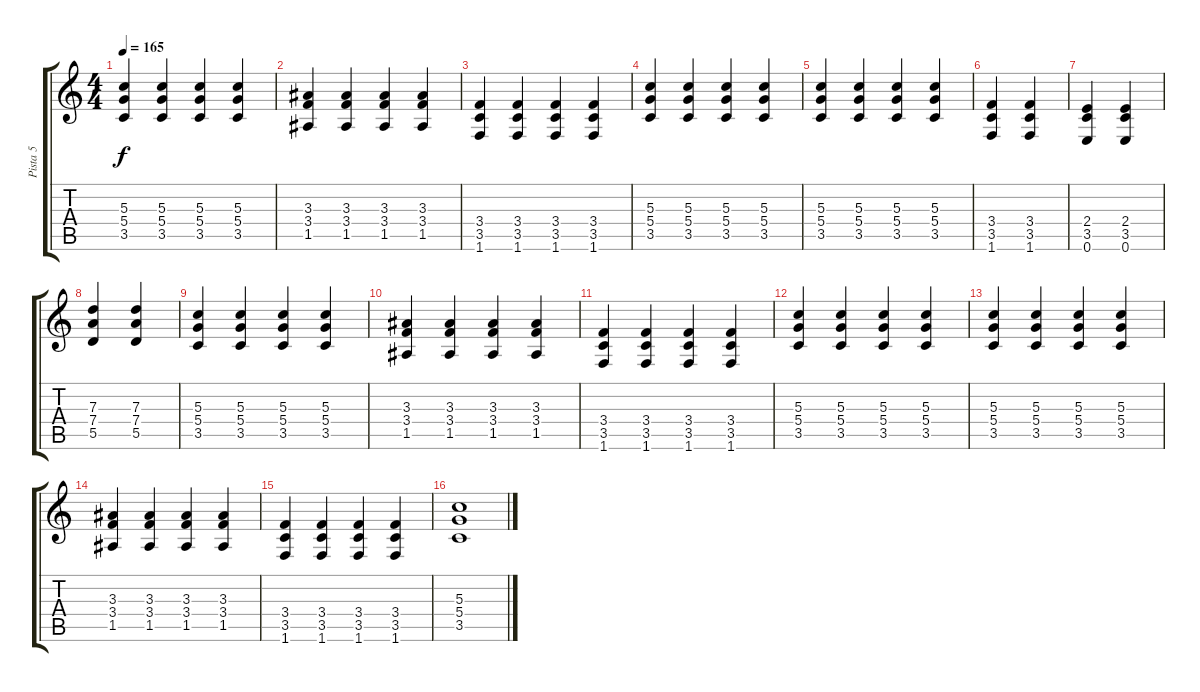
\track ("Pista 5" "Pista 5") {instrument overdrivenguitar}
\staff {score tabs}
\tuning (E4 B3 G3 D3 A2 E2) {hide}
\ts (4 4)
\tempo 165
\clef g2
\ks c
(5.3 5.4 3.5).4{dy f} (5.3 5.4 3.5).4 (5.3 5.4 3.5).4 (5.3 5.4 3.5).4 |
(3.3 3.4 1.5).4 (3.3 3.4 1.5).4 (3.3 3.4 1.5).4 (3.3 3.4 1.5).4 |
(3.4 3.5 1.6).4 (3.4 3.5 1.6).4 (3.4 3.5 1.6).4 (3.4 3.5 1.6).4 |
(5.3 5.4 3.5).4 (5.3 5.4 3.5).4 (5.3 5.4 3.5).4 (5.3 5.4 3.5).4 |
(5.3 5.4 3.5).4 (5.3 5.4 3.5).4 (5.3 5.4 3.5).4 (5.3 5.4 3.5).4 |
(3.4 3.5 1.6).4 (3.4 3.5 1.6).4 |
(2.4 3.5 0.6).4 (2.4 3.5 0.6).4 |
(7.3 7.4 5.5).4 (7.3 7.4 5.5).4 |
(5.3 5.4 3.5).4 (5.3 5.4 3.5).4 (5.3 5.4 3.5).4 (5.3 5.4 3.5).4 |
(3.3 3.4 1.5).4 (3.3 3.4 1.5).4 (3.3 3.4 1.5).4 (3.3 3.4 1.5).4 |
(3.4 3.5 1.6).4 (3.4 3.5 1.6).4 (3.4 3.5 1.6).4 (3.4 3.5 1.6).4 |
(5.3 5.4 3.5).4 (5.3 5.4 3.5).4 (5.3 5.4 3.5).4 (5.3 5.4 3.5).4 |
(5.3 5.4 3.5).4 (5.3 5.4 3.5).4 (5.3 5.4 3.5).4 (5.3 5.4 3.5).4 |
(3.3 3.4 1.5).4 (3.3 3.4 1.5).4 (3.3 3.4 1.5).4 (3.3 3.4 1.5).4 |
(3.4 3.5 1.6).4 (3.4 3.5 1.6).4 (3.4 3.5 1.6).4 (3.4 3.5 1.6).4 |
(5.3 5.4 3.5).1{volume 0}
